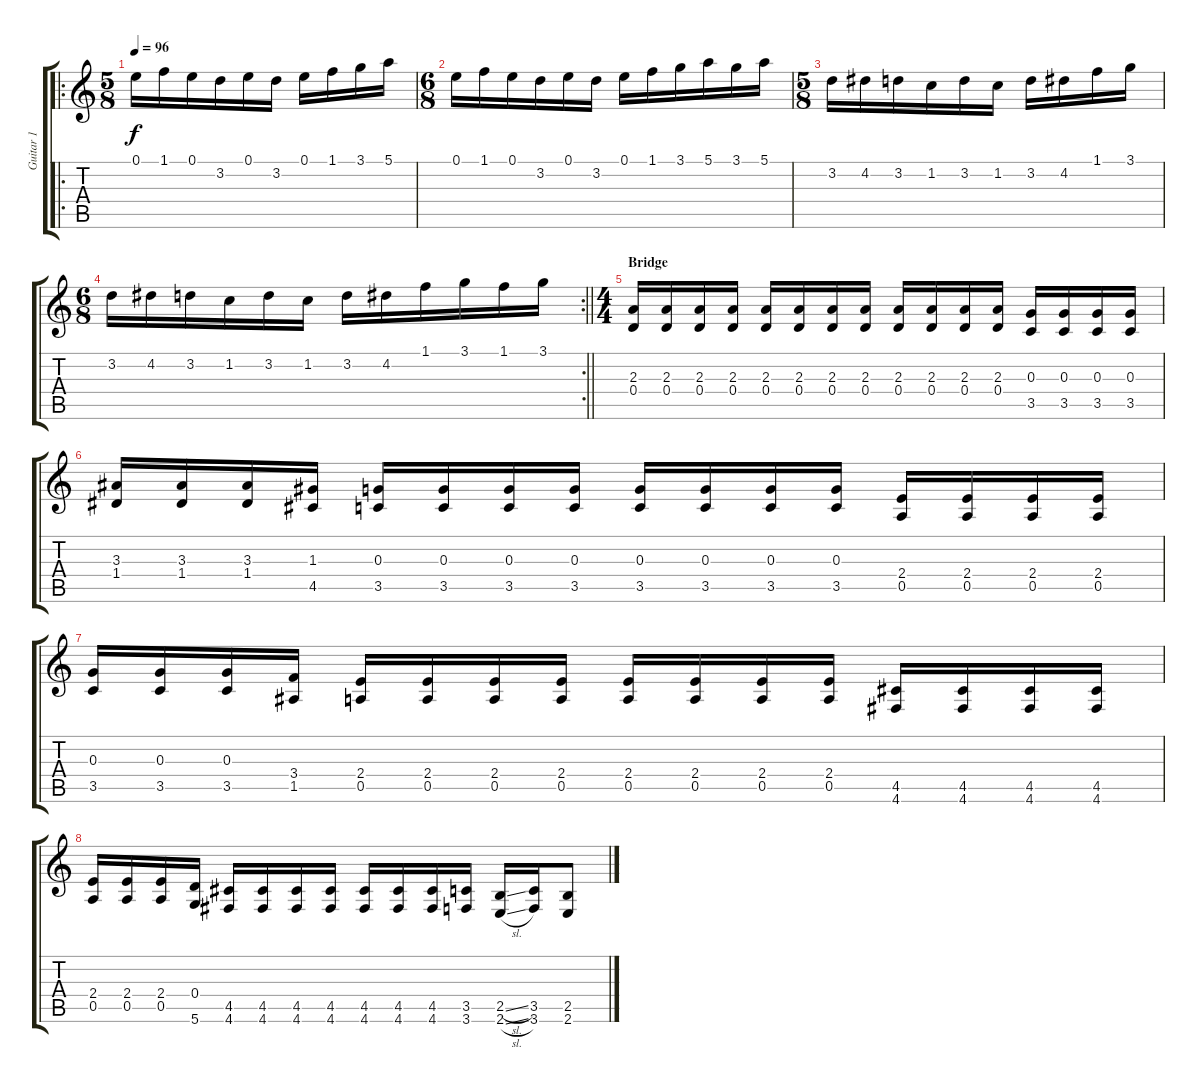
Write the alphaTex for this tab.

\track ("Guitar 1" "Guitar 1") {instrument distortionguitar}
\staff {score tabs}
\tuning (E4 B3 G3 D3 A2 D2) {hide}
\ro
\ts (5 8)
\tempo 96
\clef g2
\ks c
0.1.16{dy f} 1.1.16 0.1.16 3.2.16 0.1.16 3.2.16 0.1.16 1.1.16 3.1.16 5.1.16 |
\ts (6 8)
0.1.16 1.1.16 0.1.16 3.2.16 0.1.16 3.2.16 0.1.16 1.1.16 3.1.16 5.1.16 3.1.16 5.1.16 |
\ts (5 8)
3.2.16 4.2.16 3.2.16 1.2.16 3.2.16 1.2.16 3.2.16 4.2.16 1.1.16 3.1.16 |
\rc 2
\ts (6 8)
\barLineRight lightlight
3.2.16 4.2.16 3.2.16 1.2.16 3.2.16 1.2.16 3.2.16 4.2.16 1.1.16 3.1.16 1.1.16 3.1.16 |
\ts (4 4)
\section ("" "Bridge")
(2.3 0.4).16 (2.3 0.4).16 (2.3 0.4).16 (2.3 0.4).16 (2.3 0.4).16 (2.3 0.4).16 (2.3 0.4).16 (2.3 0.4).16 (2.3 0.4).16 (2.3 0.4).16 (2.3 0.4).16 (2.3 0.4).16 (0.3 3.5).16 (0.3 3.5).16 (0.3 3.5).16 (0.3 3.5).16 |
(3.3 1.4).16 (3.3 1.4).16 (3.3 1.4).16 (1.3 4.5).16 (0.3 3.5).16 (0.3 3.5).16 (0.3 3.5).16 (0.3 3.5).16 (0.3 3.5).16 (0.3 3.5).16 (0.3 3.5).16 (0.3 3.5).16 (2.4 0.5).16 (2.4 0.5).16 (2.4 0.5).16 (2.4 0.5).16 |
(0.3 3.5).16 (0.3 3.5).16 (0.3 3.5).16 (3.4 1.5).16 (2.4 0.5).16 (2.4 0.5).16 (2.4 0.5).16 (2.4 0.5).16 (2.4 0.5).16 (2.4 0.5).16 (2.4 0.5).16 (2.4 0.5).16 (4.5 4.6).16 (4.5 4.6).16 (4.5 4.6).16 (4.5 4.6).16 |
(2.4 0.5).16 (2.4 0.5).16 (2.4 0.5).16 (0.4 5.6).16 (4.5 4.6).16 (4.5 4.6).16 (4.5 4.6).16 (4.5 4.6).16 (4.5 4.6).16 (4.5 4.6).16 (4.5 4.6).16 (3.5 3.6).16 (2.5{sl} 2.6{sl}).16 (3.5 3.6).16 (2.5 2.6).8
